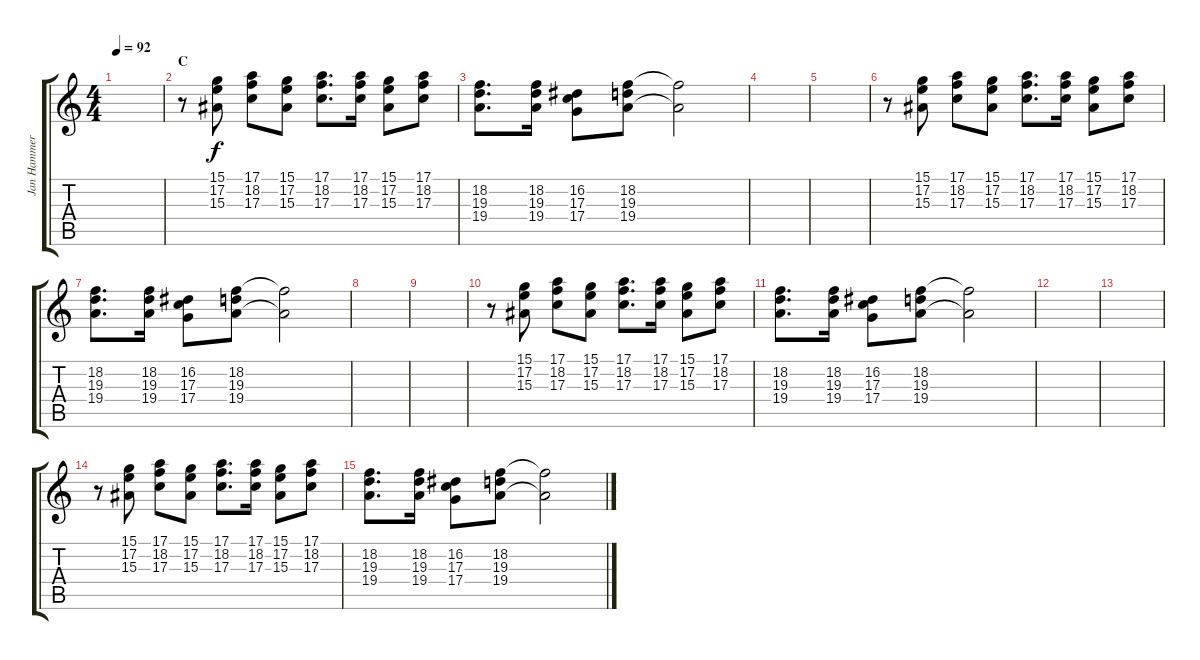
\track ("Jan Hammer" "Jan Hammer") {instrument lead8bassandlead}
\staff {score tabs}
\tuning (E4 B3 G3 D3 A2 E2) {hide}
\ts (4 4)
\tempo 92
\clef g2
\ks c
|
\section ("" "C")
r.8 (15.1 17.2 15.3).8 (17.1 18.2 17.3).8 (15.1 17.2 15.3).8 (17.1 18.2 17.3).8{d} (17.1 18.2 17.3).16 (15.1 17.2 15.3).8 (17.1 18.2 17.3).8 |
(18.2 19.3 19.4).8{d} (18.2 19.3 19.4).16 (16.2 17.3 17.4).8 (18.2 19.3 19.4).8 (18.2{t} 19.4{t}).2 |
|
|
r.8 (15.1 17.2 15.3).8 (17.1 18.2 17.3).8 (15.1 17.2 15.3).8 (17.1 18.2 17.3).8{d} (17.1 18.2 17.3).16 (15.1 17.2 15.3).8 (17.1 18.2 17.3).8 |
(18.2 19.3 19.4).8{d} (18.2 19.3 19.4).16 (16.2 17.3 17.4).8 (18.2 19.3 19.4).8 (18.2{t} 19.4{t}).2 |
|
|
r.8 (15.1 17.2 15.3).8 (17.1 18.2 17.3).8 (15.1 17.2 15.3).8 (17.1 18.2 17.3).8{d} (17.1 18.2 17.3).16 (15.1 17.2 15.3).8 (17.1 18.2 17.3).8 |
(18.2 19.3 19.4).8{d} (18.2 19.3 19.4).16 (16.2 17.3 17.4).8 (18.2 19.3 19.4).8 (18.2{t} 19.4{t}).2 |
|
|
r.8 (15.1 17.2 15.3).8 (17.1 18.2 17.3).8 (15.1 17.2 15.3).8 (17.1 18.2 17.3).8{d} (17.1 18.2 17.3).16 (15.1 17.2 15.3).8 (17.1 18.2 17.3).8 |
(18.2 19.3 19.4).8{d} (18.2 19.3 19.4).16 (16.2 17.3 17.4).8 (18.2 19.3 19.4).8 (18.2{t} 19.4{t}).2
